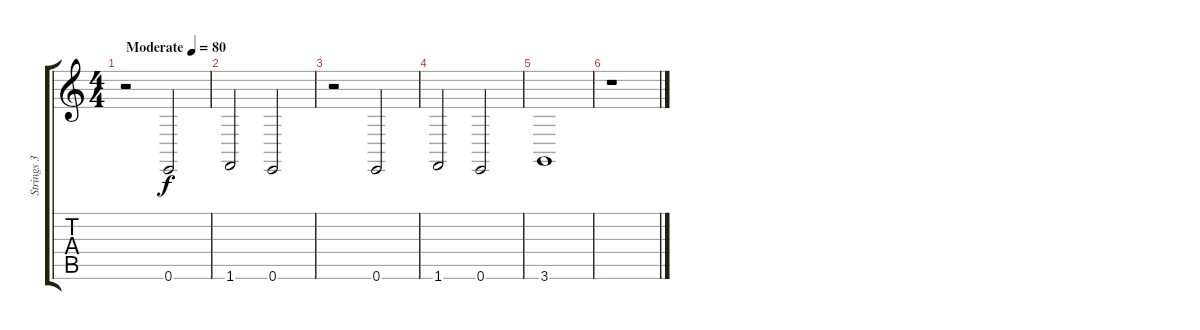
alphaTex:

\track ("Strings 3" "Strings 3") {instrument stringensemble1}
\staff {score tabs}
\tuning (E4 B3 G3 D3 A2 E2) {hide}
\ts (4 4)
\tempo (80 "Moderate")
\clef g2
\ks c
r.2{dy f instrument stringensemble1} 0.6.2{volume 9} |
1.6.2{volume 9} 0.6.2{volume 10} |
r.2{volume 9} 0.6.2{volume 9} |
1.6.2{volume 9} 0.6.2{volume 10} |
3.6.1{volume 9} |
r.1{volume 5}
